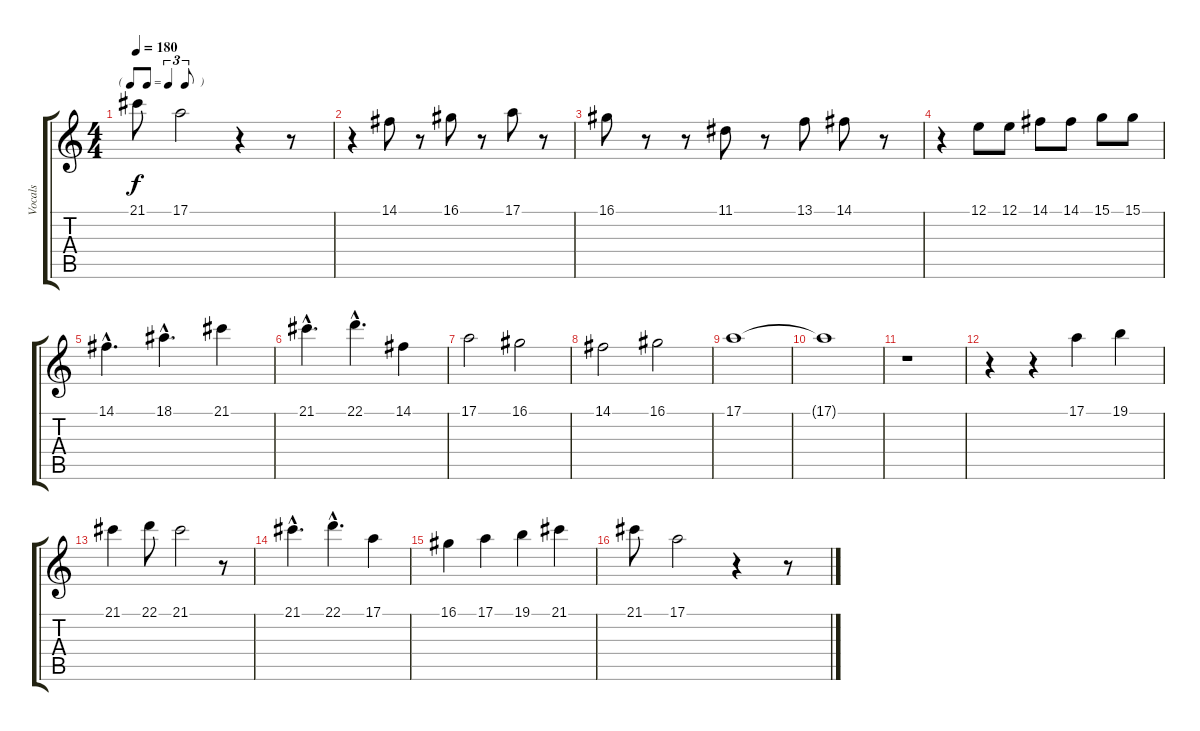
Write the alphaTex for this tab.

\track ("Vocals" "Vocals") {instrument flute}
\staff {score tabs}
\tuning (E4 B3 G3 D3 A2 E2) {hide}
\ts (4 4)
\tf triplet8th
\tempo 180
\clef g2
\ks c
21.1.8{dy f} 17.1.2 r.4 r.8 |
r.4 14.1.8 r.8 16.1.8 r.8 17.1.8 r.8 |
16.1.8 r.8 r.8 11.1.8 r.8 13.1.8 14.1.8 r.8 |
r.4 12.1.8 12.1.8 14.1.8 14.1.8 15.1.8 15.1.8 |
14.1{hac}.4{d} 18.1{hac}.4{d} 21.1.4 |
21.1{hac}.4{d} 22.1{hac}.4{d} 14.1.4 |
17.1.2 16.1.2 |
14.1.2 16.1.2 |
17.1.1 |
17.1{t}.1 |
r.1 |
r.4 r.4 17.1.4 19.1.4 |
21.1.4 22.1.8 21.1.2 r.8 |
21.1{hac}.4{d} 22.1{hac}.4{d} 17.1.4 |
16.1.4 17.1.4 19.1.4 21.1.4 |
21.1.8 17.1.2 r.4 r.8
